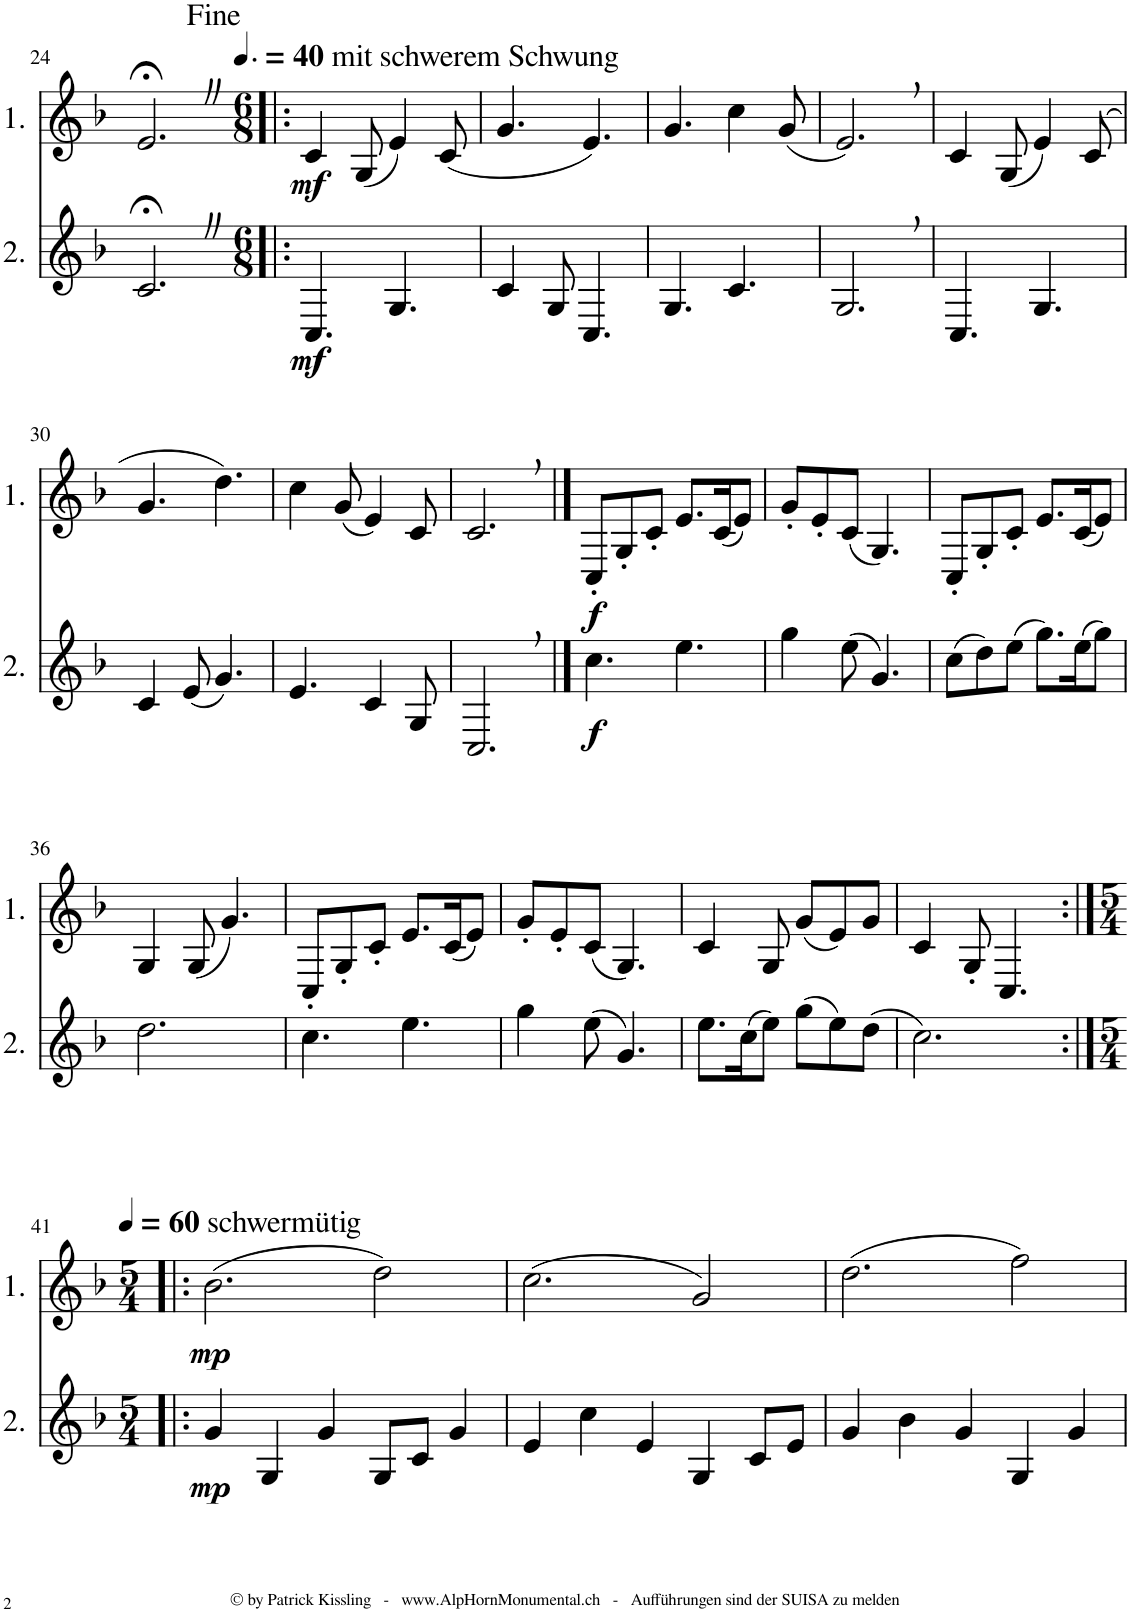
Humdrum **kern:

**kern	**dynam	**kern	**dynam
*part2	*part2	*part1	*part1
*staff2	*staff2	*staff1	*staff1
*I"2.	*	*I"1.	*
!!LO:PB:g=z
*clefG2	*	*clefG2	*
*Trd4c7	*	*Trd4c7	*
*k[b-]	*	*k[b-]	*
*M3/4	*	*M3/4	*
=24	=24	=24	=24
2.c;<Z/	.	2.e;<Z/	.
=25!|:	=25!|:	=25!|:	=25!|:
*M6/8	*	*M6/8	*
*	*	*MM60	*
!	!	!LO:TX:a:t=mit schwerem Schwung	!
!	!LO:DY:b	!	!LO:DY:b
4.C/	mf	4c/	mf
.	.	(8G/	.
4.G/	.	4e/)	.
.	.	(8c/	.
=26	=26	=26	=26
4c/	.	4.g/	.
8G/	.	.	.
4.C/	.	4.e/)	.
=27	=27	=27	=27
4.G/	.	4.g/	.
4.c/	.	4cc\	.
.	.	(8g/	.
=28	=28	=28	=28
2.G,/	.	2.e,/)	.
=29	=29	=29	=29
4.C/	.	4c/	.
.	.	(8G/	.
4.G/	.	4e/)	.
.	.	(8c/	.
!!LO:LB:g=z
=30	=30	=30	=30
4c/	.	4.g/	.
(8e/	.	.	.
4.g/)	.	4.dd\)	.
=31	=31	=31	=31
4.e/	.	4cc\	.
.	.	(8g/	.
4c/	.	4e/)	.
8G/	.	8c/	.
=32	=32	=32	=32
2.C,/	.	2.c,/	.
==33	==33	==33	==33
!	!LO:DY:b	!	!LO:DY:b
4.cc\	f	8C'/L	f
.	.	8G'/	.
.	.	8c'/J	.
4.ee\	.	8.e/L	.
.	.	(16c/K	.
.	.	8e/J)	.
=34	=34	=34	=34
4gg\	.	8g'/L	.
.	.	8e'/	.
(8ee\	.	(8c/J	.
4.g/)	.	4.G/)	.
=35	=35	=35	=35
(8cc\L	.	8C'/L	.
8dd\)	.	8G'/	.
(8ee\J	.	8c'/J	.
8.gg\L)	.	8.e/L	.
(16ee\K	.	(16c/K	.
8gg\J)	.	8e/J)	.
!!LO:LB:g=z
=36	=36	=36	=36
2.dd\	.	4G/	.
.	.	(8G/	.
.	.	4.g/)	.
=37	=37	=37	=37
4.cc\	.	8C'/L	.
.	.	8G'/	.
.	.	8c'/J	.
4.ee\	.	8.e/L	.
.	.	(16c/K	.
.	.	8e/J)	.
=38	=38	=38	=38
4gg\	.	8g'/L	.
.	.	8e'/	.
(8ee\	.	(8c/J	.
4.g/)	.	4.G/)	.
=39	=39	=39	=39
8.ee\L	.	4c/	.
(16cc\K	.	.	.
8ee\J)	.	8G/	.
(8gg\L	.	(8g/L	.
8ee\)	.	8e/)	.
(8dd\J	.	8g/J	.
=40	=40	=40	=40
2.cc\)	.	4c/	.
.	.	8G'/	.
.	.	4.C/	.
!!LO:LB:g=z
=41:|!|:	=41:|!|:	=41:|!|:	=41:|!|:
*M5/4	*	*M5/4	*
*	*	*MM60	*
!	!	!LO:TX:a:t=schwermütig	!
!	!LO:DY:b	!	!LO:DY:b
4g/	mp	(2.b-\	mp
4G/	.	.	.
4g/	.	.	.
8G/L	.	2dd\)	.
8c/J	.	.	.
4g/	.	.	.
=42	=42	=42	=42
4e/	.	(2.cc\	.
4cc\	.	.	.
4e/	.	.	.
4G/	.	2g/)	.
8c/L	.	.	.
8e/J	.	.	.
=43	=43	=43	=43
4g/	.	(2.dd\	.
4b-\	.	.	.
4g/	.	.	.
4G/	.	2ff\)	.
4g/	.	.	.
=	=	=	=
*-	*-	*-	*-
